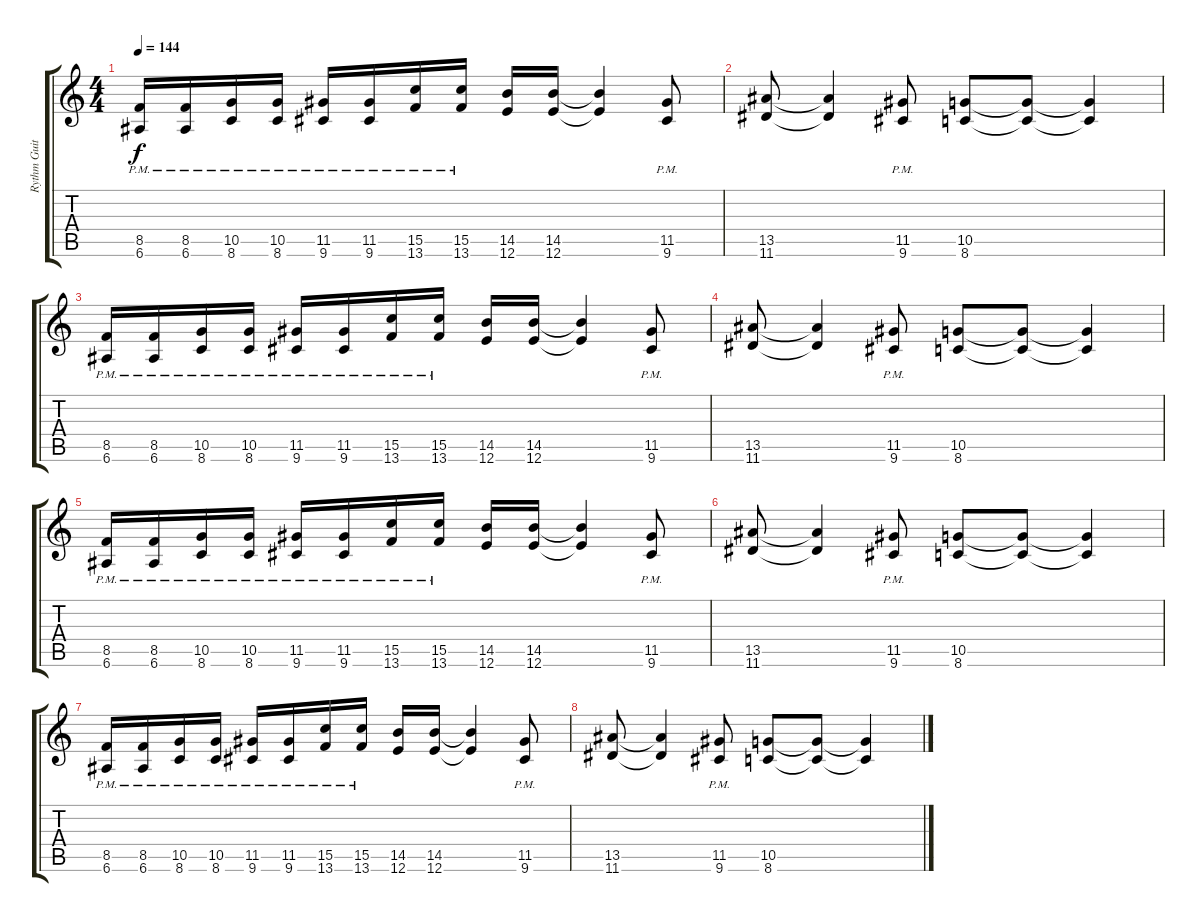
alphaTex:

\track ("Rythm Guitar (Right)" "Rythm Guit") {instrument distortionguitar}
\staff {score tabs}
\tuning (E4 B3 G3 D3 A2 E2) {hide}
\ts (4 4)
\tempo 144
\clef g2
\ks c
(8.5{pm} 6.6{pm}).16{dy f} (8.5{pm} 6.6{pm}).16 (10.5{pm} 8.6{pm}).16 (10.5{pm} 8.6{pm}).16 (11.5{pm} 9.6{pm}).16 (11.5{pm} 9.6{pm}).16 (15.5{pm} 13.6{pm}).16 (15.5{pm} 13.6{pm}).16 (14.5 12.6).16 (14.5 12.6).16 (14.5{t} 12.6{t}).4 (11.5 9.6{pm}).8 |
(13.5 11.6).8 (13.5{t} 11.6{t}).4 (11.5 9.6{pm}).8 (10.5 8.6).8 (10.5{t} 8.6{t}).8 (10.5{t} 8.6{t}).4 |
(8.5{pm} 6.6{pm}).16 (8.5{pm} 6.6{pm}).16 (10.5{pm} 8.6{pm}).16 (10.5{pm} 8.6{pm}).16 (11.5{pm} 9.6{pm}).16 (11.5{pm} 9.6{pm}).16 (15.5{pm} 13.6{pm}).16 (15.5{pm} 13.6{pm}).16 (14.5 12.6).16 (14.5 12.6).16 (14.5{t} 12.6{t}).4 (11.5 9.6{pm}).8 |
(13.5 11.6).8 (13.5{t} 11.6{t}).4 (11.5 9.6{pm}).8 (10.5 8.6).8 (10.5{t} 8.6{t}).8 (10.5{t} 8.6{t}).4 |
(8.5{pm} 6.6{pm}).16 (8.5{pm} 6.6{pm}).16 (10.5{pm} 8.6{pm}).16 (10.5{pm} 8.6{pm}).16 (11.5{pm} 9.6{pm}).16 (11.5{pm} 9.6{pm}).16 (15.5{pm} 13.6{pm}).16 (15.5{pm} 13.6{pm}).16 (14.5 12.6).16 (14.5 12.6).16 (14.5{t} 12.6{t}).4 (11.5 9.6{pm}).8 |
(13.5 11.6).8 (13.5{t} 11.6{t}).4 (11.5 9.6{pm}).8 (10.5 8.6).8 (10.5{t} 8.6{t}).8 (10.5{t} 8.6{t}).4 |
(8.5{pm} 6.6{pm}).16 (8.5{pm} 6.6{pm}).16 (10.5{pm} 8.6{pm}).16 (10.5{pm} 8.6{pm}).16 (11.5{pm} 9.6{pm}).16 (11.5{pm} 9.6{pm}).16 (15.5{pm} 13.6{pm}).16 (15.5{pm} 13.6{pm}).16 (14.5 12.6).16 (14.5 12.6).16 (14.5{t} 12.6{t}).4 (11.5 9.6{pm}).8 |
(13.5 11.6).8 (13.5{t} 11.6{t}).4 (11.5 9.6{pm}).8 (10.5 8.6).8 (10.5{t} 8.6{t}).8 (10.5{t} 8.6{t}).4
